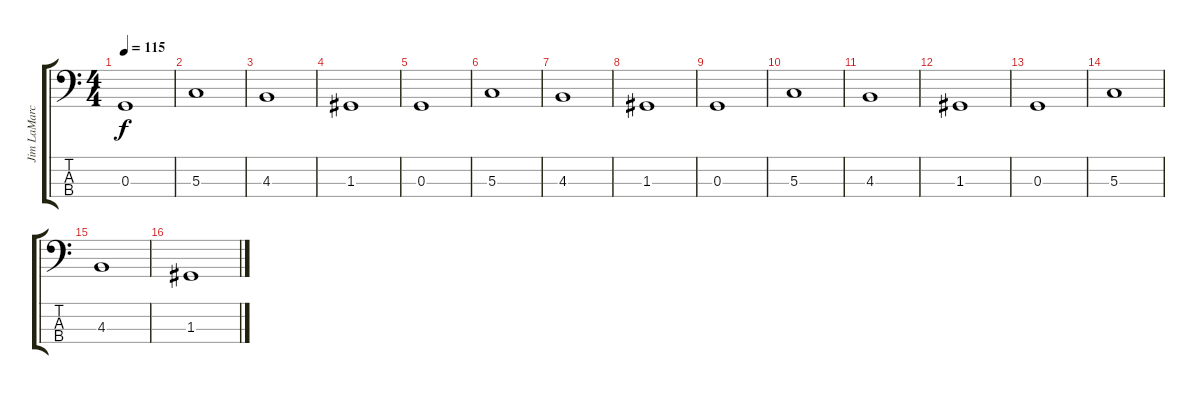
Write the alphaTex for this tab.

\track ("Jim LaMarca" "Jim LaMarc") {instrument electricbasspick}
\staff {score tabs}
\tuning (F2 C2 G1 C1) {hide}
\ts (4 4)
\tempo 115
\clef f4
\ks c
0.3.1{dy f} |
5.3.1 |
4.3.1 |
1.3.1 |
0.3.1 |
5.3.1 |
4.3.1 |
1.3.1 |
0.3.1 |
5.3.1 |
4.3.1 |
1.3.1 |
0.3.1 |
5.3.1 |
4.3.1 |
1.3.1
